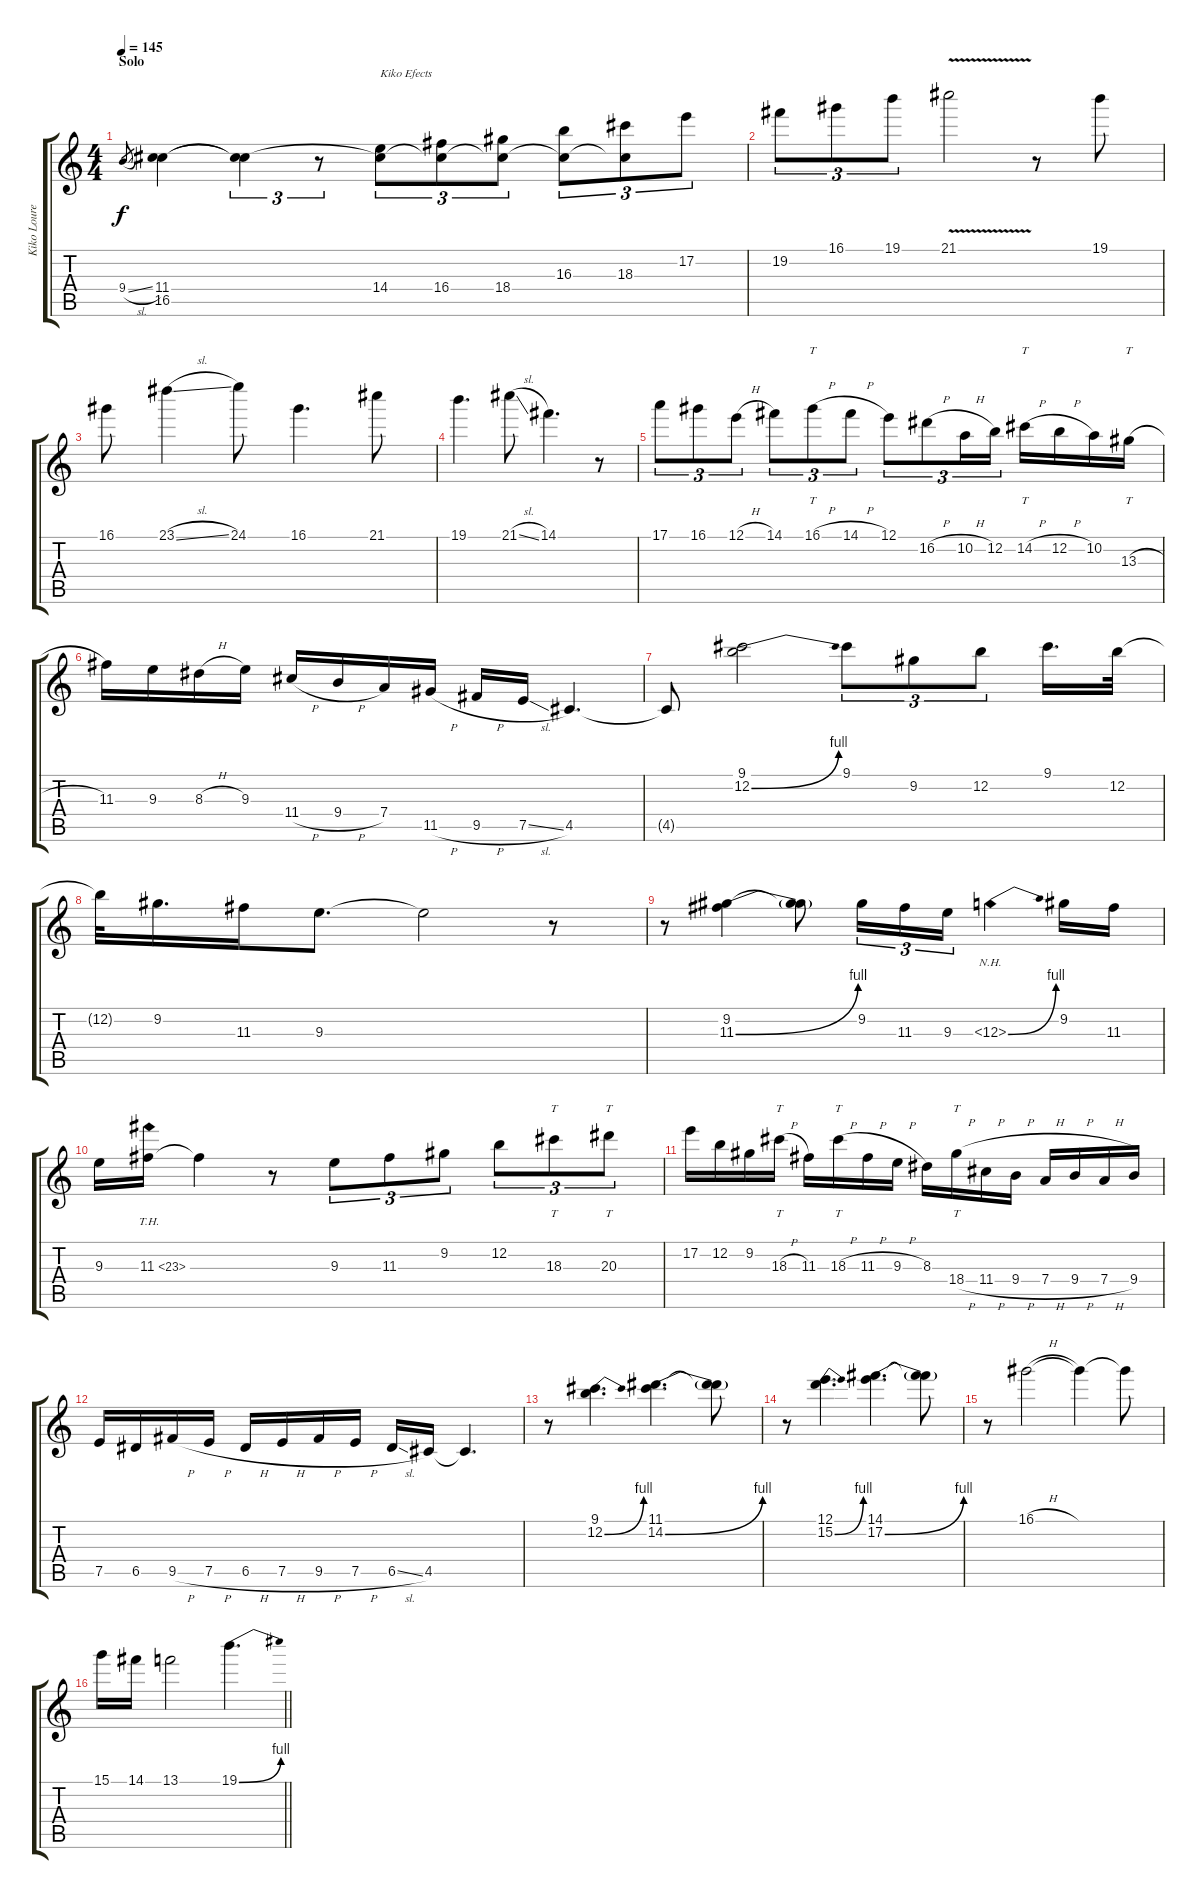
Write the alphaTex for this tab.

\track ("Kiko Loureiro" "Kiko Loure") {instrument distortionguitar}
\staff {score tabs}
\tuning (E4 B3 G3 D3 A2 E2) {hide}
\ts (4 4)
\section ("" "Solo")
\tempo 145
\clef g2
\ks c
9.4{sl}.8{gr dy f} (11.4 16.5).4 (11.4{t} 16.5{t}).4{tu (3 2)} r.8{tu (3 2)} (14.4 16.5{t}).8{tu (3 2) txt "Kiko Efects" volume 10} (16.4 16.5{t}).8{tu (3 2)} (18.4 16.5{t}).8{tu (3 2)} (16.3 16.5{t}).8{tu (3 2)} (18.3 16.5{t}).8{tu (3 2)} 17.2.8{tu (3 2)} |
19.2.8{tu (3 2)} 16.1.8{tu (3 2)} 19.1.8{tu (3 2)} 21.1{v}.2 r.8 19.1.8 |
16.1.8 23.1{sl}.4 24.1.8 16.1.4{d} 21.1.8 |
19.1.4{d} 21.1{sl}.8 14.1.4{d} r.8 |
17.1.8{tu (3 2)} 16.1.8{tu (3 2)} 12.1{h}.8{tu (3 2)} 14.1.8{tu (3 2)} 16.1{h}.8{tt tu (3 2)} 14.1{h}.8{tu (3 2)} 12.1.8{tu (3 2)} 16.2{h}.8{tu (3 2)} 10.2{h}.16{tu (3 2)} 12.2.16{tu (3 2)} 14.2{h}.16{tt} 12.2{h}.16 10.2.16 13.3{h}.16{tt} |
11.3.16 9.3.16 8.3{h}.16 9.3.16 11.4{h}.16 9.4{h}.16 7.4.16 11.5{h}.16 9.5{h}.16 7.5{sl}.16 4.5.4{d} |
4.5{t}.8 (9.1 12.2{be (bend 0 0 60 4)}).2 9.1.8{tu (3 2)} 9.2.8{tu (3 2)} 12.2.8{tu (3 2)} 9.1.16{d} 12.2.32 |
12.2{t}.32 9.2.16{d} 11.3.16 9.3.8{d} 9.3{t}.2 r.8 |
r.8 (9.2 11.3{be (bend 0 0 60 4)}).4 (9.2{t} 11.3{t}).8 9.2.16{tu (3 2)} 11.3.16{tu (3 2)} 9.3.16{tu (3 2)} 11.3{be (bend 0 0 60 4) nh}.4 9.2.16 11.3.16 |
9.3.16 11.3{th 12}.16 11.3{t}.4 r.8 9.3.8{tu (3 2)} 11.3.8{tu (3 2)} 9.2.8{tu (3 2)} 12.2.8{tu (3 2)} 18.3.8{tt tu (3 2)} 20.3.8{tt tu (3 2)} |
17.2.16 12.2.16 9.2.16 18.3{h}.16{tt} 11.3.16 18.3{h}.16{tt} 11.3{h}.16 9.3{h}.16 8.3.16 18.4{h}.16{tt} 11.4{h}.16 9.4{h}.16 7.4{h}.16 9.4{h}.16 7.4{h}.16 9.4.16 |
7.5.16 6.5.16 9.5{h}.16 7.5{h}.16 6.5{h}.16 7.5{h}.16 9.5{h}.16 7.5{h}.16 6.5{sl}.16 4.5.16 4.5{t}.4{d} |
r.8 (9.1 12.2{be (bend 0 0 60 4)}).4{d} (11.1 14.2{be (bend 0 0 60 4)}).4{d} (11.1{t} 14.2{t}).8 |
r.8 (12.1 15.2{be (bend 0 0 60 4)}).4{d} (14.1 17.2{be (bend 0 0 60 4)}).4{d} (14.1{t} 17.2{t}).8 |
r.8 16.1{h}.2 16.1{t}.4 16.1{t}.8 |
\barLineRight lightlight
15.1.16 14.1.16 13.1.2 19.1{be (bend 0 0 60 4)}.4{d}
